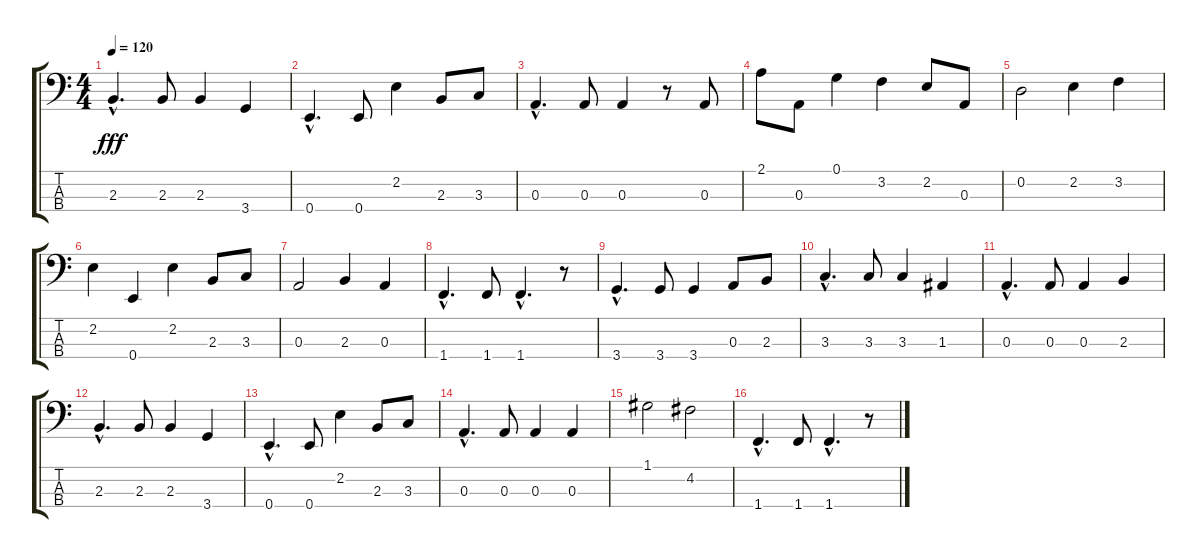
\track "" {instrument electricbassfinger}
\staff {score tabs}
\tuning (G2 D2 A1 E1) {hide}
\ts (4 4)
\tempo 120
\clef f4
\ks c
2.3{hac}.4{d dy fff} 2.3.8 2.3.4 3.4.4 |
0.4{hac}.4{d} 0.4.8 2.2.4 2.3.8 3.3.8 |
0.3{hac}.4{d} 0.3.8 0.3.4 r.8 0.3.8 |
2.1.8 0.3.8 0.1.4 3.2.4 2.2.8 0.3.8 |
0.2.2 2.2.4 3.2.4 |
2.2.4 0.4.4 2.2.4 2.3.8 3.3.8 |
0.3.2 2.3.4 0.3.4 |
1.4{hac}.4{d} 1.4.8 1.4{hac}.4{d} r.8 |
3.4{hac}.4{d} 3.4.8 3.4.4 0.3.8 2.3.8 |
3.3{hac}.4{d} 3.3.8 3.3.4 1.3.4 |
0.3{hac}.4{d} 0.3.8 0.3.4 2.3.4 |
2.3{hac}.4{d} 2.3.8 2.3.4 3.4.4 |
0.4{hac}.4{d} 0.4.8 2.2.4 2.3.8 3.3.8 |
0.3{hac}.4{d} 0.3.8 0.3.4 0.3.4 |
1.1.2 4.2.2 |
1.4{hac}.4{d} 1.4.8 1.4{hac}.4{d} r.8
